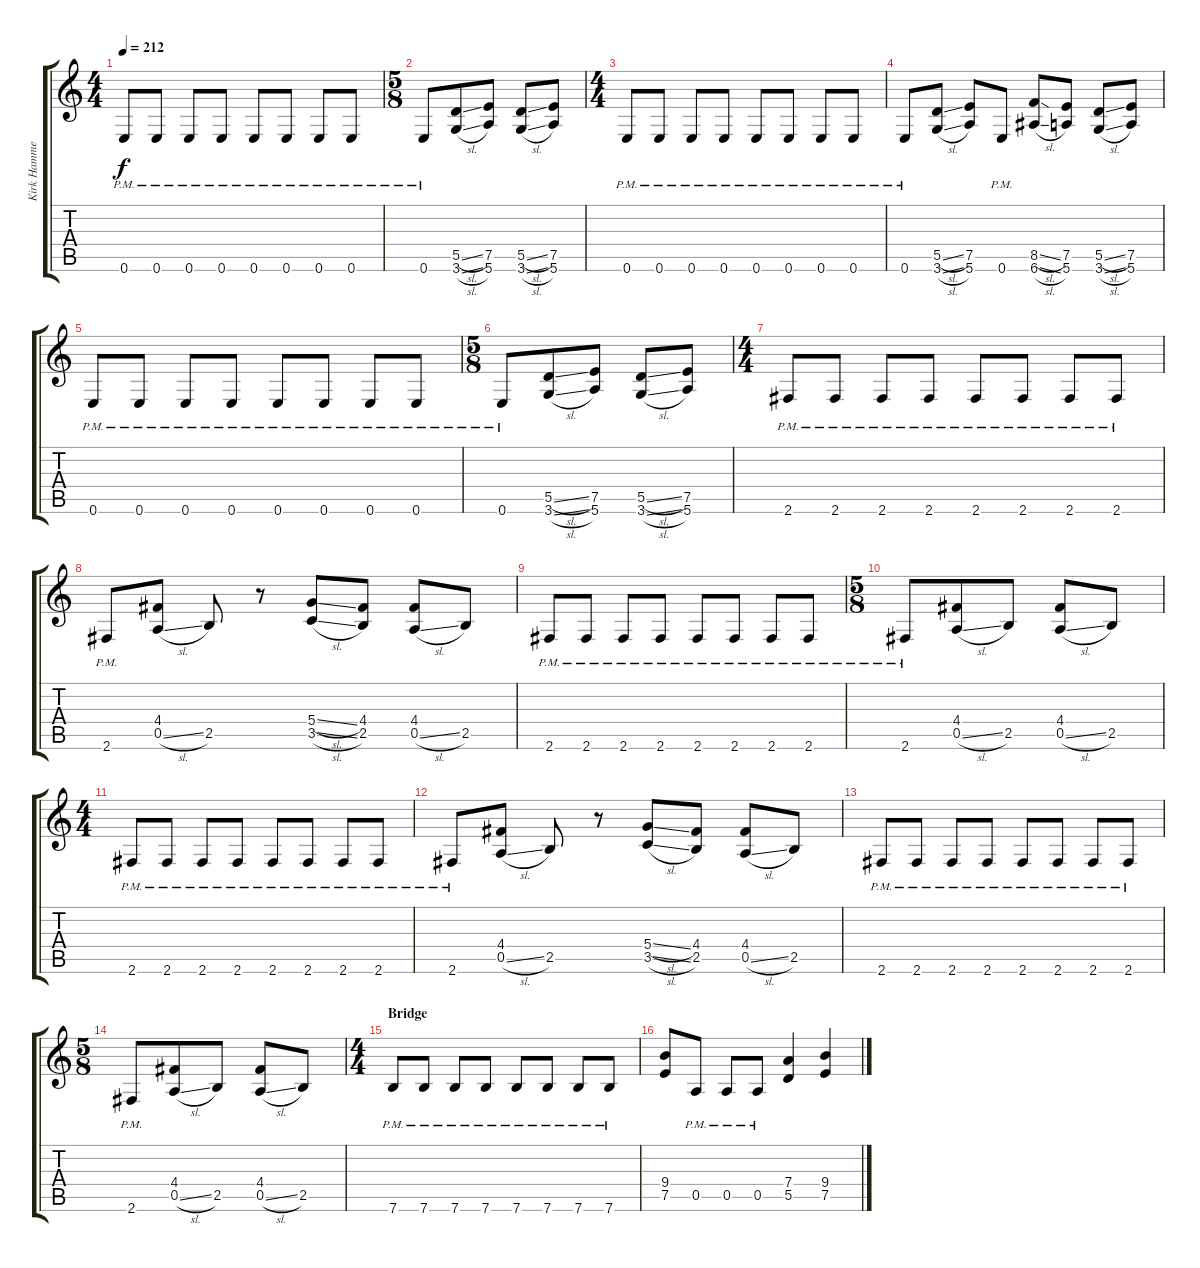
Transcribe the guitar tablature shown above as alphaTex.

\track ("Kirk Hammet (Lead Guitar)" "Kirk Hamme") {instrument overdrivenguitar}
\staff {score tabs}
\tuning (E4 B3 G3 D3 A2 E2) {hide}
\ts (4 4)
\tempo 212
\clef g2
\ks c
0.6{pm}.8{dy f} 0.6{pm}.8 0.6{pm}.8 0.6{pm}.8 0.6{pm}.8 0.6{pm}.8 0.6{pm}.8 0.6{pm}.8 |
\ts (5 8)
0.6{pm}.8 (5.5{sl} 3.6{sl}).8 (7.5 5.6).8 (5.5{sl} 3.6{sl}).8 (7.5 5.6).8 |
\ts (4 4)
0.6{pm}.8 0.6{pm}.8 0.6{pm}.8 0.6{pm}.8 0.6{pm}.8 0.6{pm}.8 0.6{pm}.8 0.6{pm}.8 |
0.6{pm}.8 (5.5{sl} 3.6{sl}).8 (7.5 5.6).8 0.6{pm}.8 (8.5{sl} 6.6{sl}).8 (7.5 5.6).8 (5.5{sl} 3.6{sl}).8 (7.5 5.6).8 |
0.6{pm}.8 0.6{pm}.8 0.6{pm}.8 0.6{pm}.8 0.6{pm}.8 0.6{pm}.8 0.6{pm}.8 0.6{pm}.8 |
\ts (5 8)
0.6{pm}.8 (5.5{sl} 3.6{sl}).8 (7.5 5.6).8 (5.5{sl} 3.6{sl}).8 (7.5 5.6).8 |
\ts (4 4)
\section ("" "")
2.6{pm}.8 2.6{pm}.8 2.6{pm}.8 2.6{pm}.8 2.6{pm}.8 2.6{pm}.8 2.6{pm}.8 2.6{pm}.8 |
2.6{pm}.8 (4.4 0.5{sl}).8 2.5.8 r.8 (5.4{sl} 3.5{sl}).8 (4.4 2.5).8 (4.4 0.5{sl}).8 2.5.8 |
2.6{pm}.8 2.6{pm}.8 2.6{pm}.8 2.6{pm}.8 2.6{pm}.8 2.6{pm}.8 2.6{pm}.8 2.6{pm}.8 |
\ts (5 8)
2.6{pm}.8 (4.4 0.5{sl}).8 2.5.8 (4.4 0.5{sl}).8 2.5.8 |
\ts (4 4)
2.6{pm}.8 2.6{pm}.8 2.6{pm}.8 2.6{pm}.8 2.6{pm}.8 2.6{pm}.8 2.6{pm}.8 2.6{pm}.8 |
2.6{pm}.8 (4.4 0.5{sl}).8 2.5.8 r.8 (5.4{sl} 3.5{sl}).8 (4.4 2.5).8 (4.4 0.5{sl}).8 2.5.8 |
2.6{pm}.8 2.6{pm}.8 2.6{pm}.8 2.6{pm}.8 2.6{pm}.8 2.6{pm}.8 2.6{pm}.8 2.6{pm}.8 |
\ts (5 8)
2.6{pm}.8 (4.4 0.5{sl}).8 2.5.8 (4.4 0.5{sl}).8 2.5.8 |
\ts (4 4)
\section ("" "Bridge")
7.6{pm}.8 7.6{pm}.8 7.6{pm}.8 7.6{pm}.8 7.6{pm}.8 7.6{pm}.8 7.6{pm}.8 7.6{pm}.8 |
(9.4 7.5).8 0.5{pm}.8 0.5{pm}.8 0.5{pm}.8 (7.4 5.5).4 (9.4 7.5).4
